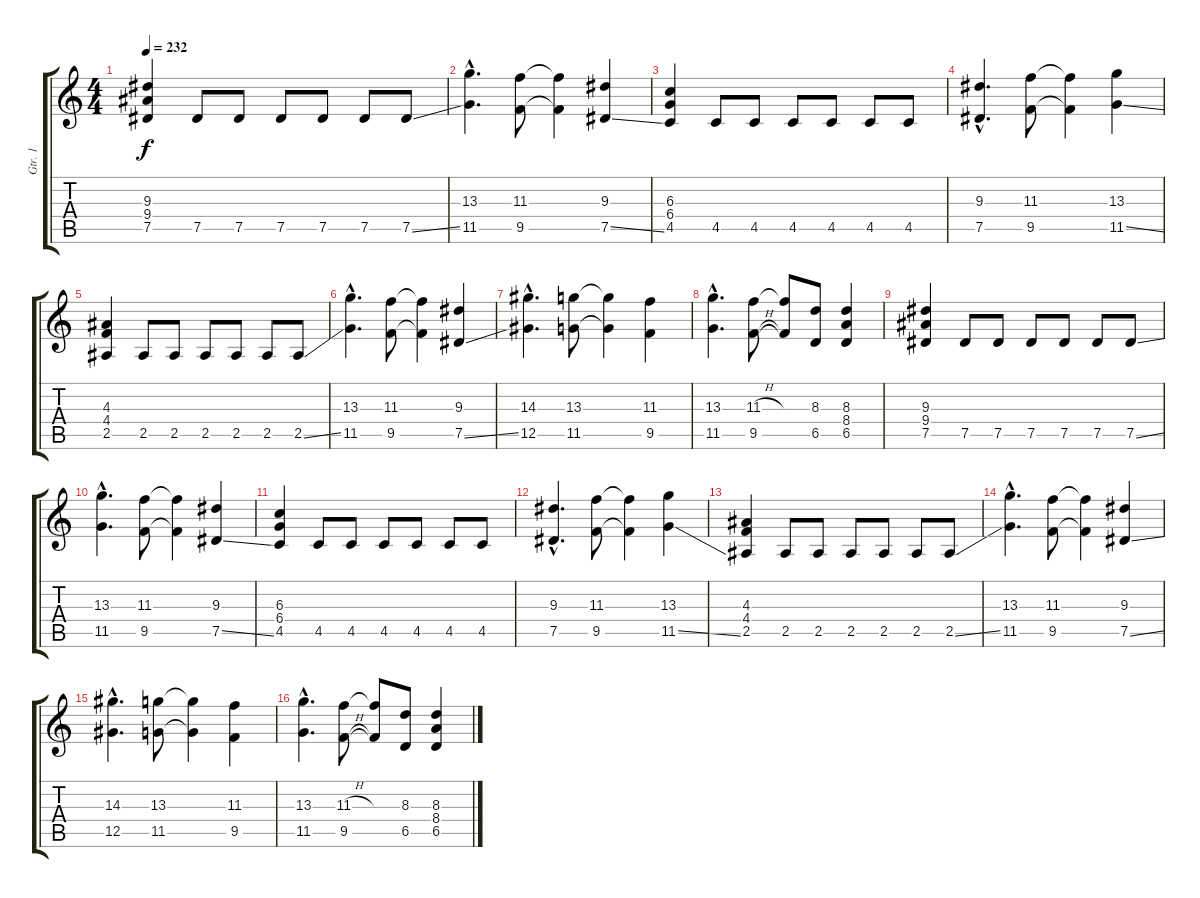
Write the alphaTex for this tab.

\track ("Gtr. 1" "Gtr. 1") {instrument distortionguitar}
\staff {score tabs}
\tuning (Eb4 Bb3 Gb3 Db3 Ab2 Eb2) {hide}
\ts (4 4)
\tempo 232
\clef g2
\ks c
(9.3 9.4 7.5).4{dy f instrument distortionguitar} 7.5.8{instrument electricguitarmuted} 7.5.8 7.5.8 7.5.8 7.5.8 7.5{ss}.8 |
(13.3{hac} 11.5{hac}).4{d instrument distortionguitar} (11.3 9.5).8 (11.3{t} 9.5{t}).4 (9.3 7.5{ss}).4 |
(6.3 6.4 4.5).4 4.5.8{instrument electricguitarmuted} 4.5.8 4.5.8 4.5.8 4.5.8 4.5.8 |
(9.3{hac} 7.5{hac}).4{d instrument distortionguitar} (11.3 9.5).8 (11.3{t} 9.5{t}).4 (13.3 11.5{ss}).4 |
(4.3 4.4 2.5).4 2.5.8{instrument electricguitarmuted} 2.5.8 2.5.8 2.5.8 2.5.8 2.5{ss}.8 |
(13.3{hac} 11.5{hac}).4{d instrument distortionguitar} (11.3 9.5).8 (11.3{t} 9.5{t}).4 (9.3 7.5{ss}).4 |
(14.3{hac} 12.5{hac}).4{d} (13.3 11.5).8 (13.3{t} 11.5{t}).4 (11.3 9.5).4 |
(13.3{hac} 11.5{hac}).4{d} (11.3{h} 9.5{h}).8 (11.3{t} 9.5{t}).8 (8.3 6.5).8 (8.3 8.4 6.5).4 |
(9.3 9.4 7.5).4 7.5.8{instrument electricguitarmuted} 7.5.8 7.5.8 7.5.8 7.5.8 7.5{ss}.8 |
(13.3{hac} 11.5{hac}).4{d instrument distortionguitar} (11.3 9.5).8 (11.3{t} 9.5{t}).4 (9.3 7.5{ss}).4 |
(6.3 6.4 4.5).4 4.5.8{instrument electricguitarmuted} 4.5.8 4.5.8 4.5.8 4.5.8 4.5.8 |
(9.3{hac} 7.5{hac}).4{d instrument distortionguitar} (11.3 9.5).8 (11.3{t} 9.5{t}).4 (13.3 11.5{ss}).4 |
(4.3 4.4 2.5).4 2.5.8{instrument electricguitarmuted} 2.5.8 2.5.8 2.5.8 2.5.8 2.5{ss}.8 |
(13.3{hac} 11.5{hac}).4{d instrument distortionguitar} (11.3 9.5).8 (11.3{t} 9.5{t}).4 (9.3 7.5{ss}).4 |
(14.3{hac} 12.5{hac}).4{d} (13.3 11.5).8 (13.3{t} 11.5{t}).4 (11.3 9.5).4 |
(13.3{hac} 11.5{hac}).4{d} (11.3{h} 9.5{h}).8 (11.3{t} 9.5{t}).8 (8.3 6.5).8 (8.3 8.4 6.5).4
